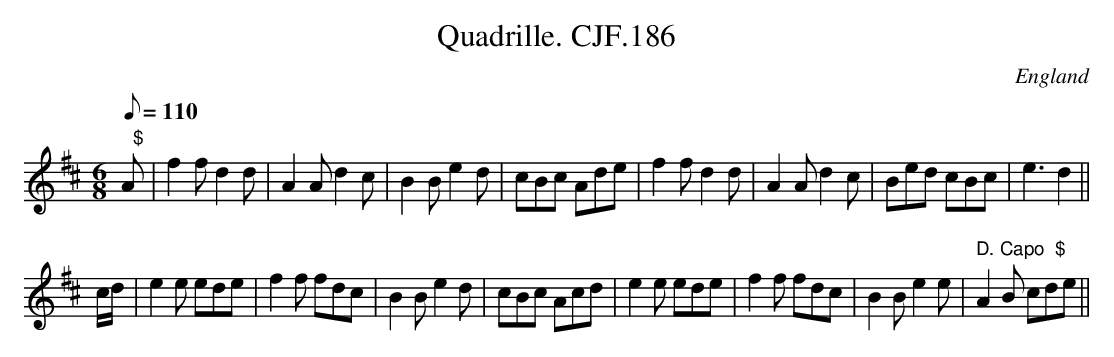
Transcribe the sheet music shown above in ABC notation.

X:1
T:Quadrille. CJF.186
M:6/8
L:1/8
Q:110
O:England
K:D
"   $"A|f2fd2d|A2Ad2c|B2Be2d|cBc Ade|f2fd2d|\
A2Ad2c|Bed cBc|e3d2||!c/d/|e2e ede|
f2f fdc|B2Be2d|cBc Acd|e2e ede|f2f fdc|B2Be2e|" D. Capo  $"A2B cde||
